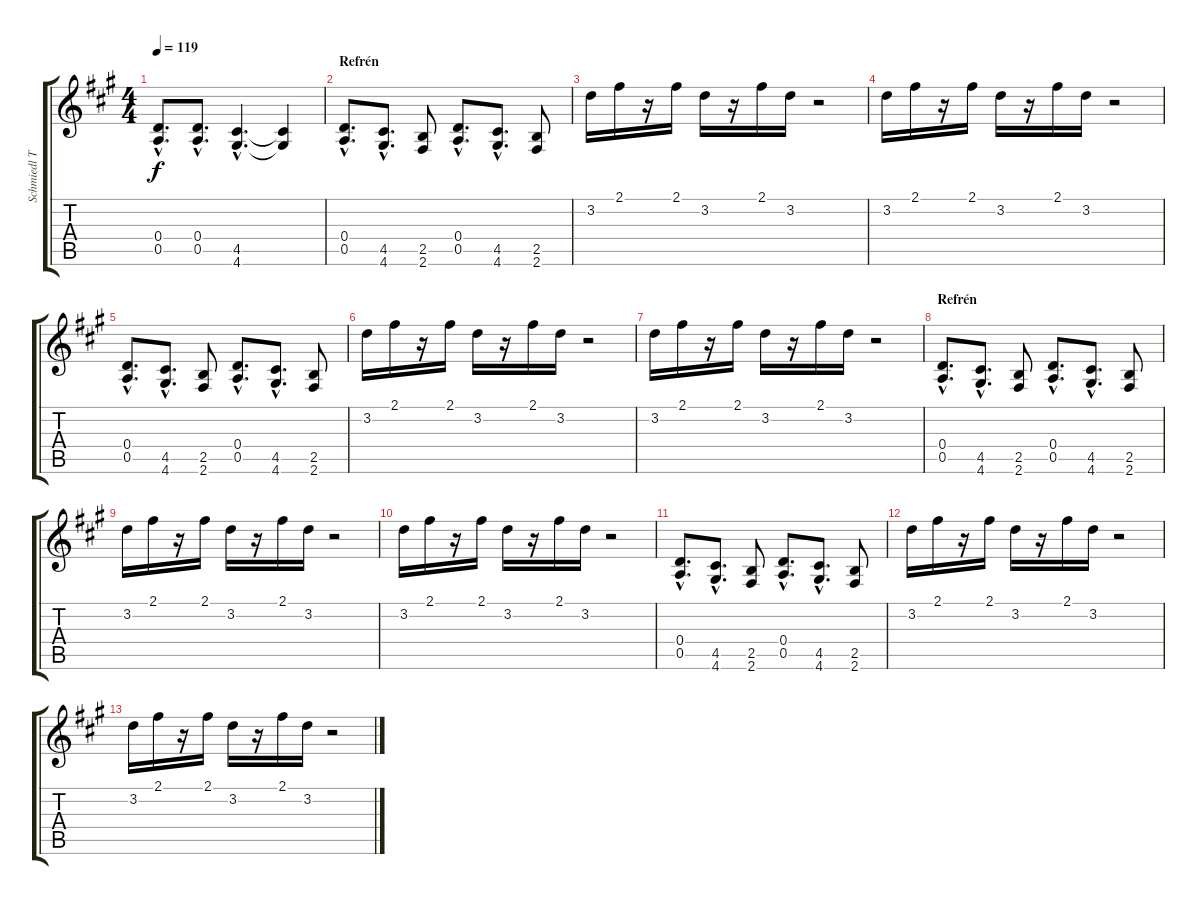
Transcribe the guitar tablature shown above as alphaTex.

\track ("Schmiedl Tamás" "Schmiedl T") {instrument distortionguitar}
\staff {score tabs}
\tuning (E4 B3 G3 D3 A2 E2) {hide}
\ts (4 4)
\tempo 119
\clef g2
\ks f#minor
(0.4{hac} 0.5{hac}).8{d dy f} (0.4{hac} 0.5{hac}).8{d} (4.5{hac} 4.6{hac}).4{d} (4.5{t} 4.6{t}).4 |
\section ("" "Refrén")
(0.4{hac} 0.5{hac}).8{d} (4.5{hac} 4.6{hac}).8{d} (2.5 2.6).8 (0.4{hac} 0.5{hac}).8{d} (4.5{hac} 4.6{hac}).8{d} (2.5 2.6).8 |
3.2.16 2.1.16 r.16 2.1.16 3.2.16 r.16 2.1.16 3.2.16 r.2 |
3.2.16 2.1.16 r.16 2.1.16 3.2.16 r.16 2.1.16 3.2.16 r.2 |
(0.4{hac} 0.5{hac}).8{d} (4.5{hac} 4.6{hac}).8{d} (2.5 2.6).8 (0.4{hac} 0.5{hac}).8{d} (4.5{hac} 4.6{hac}).8{d} (2.5 2.6).8 |
3.2.16 2.1.16 r.16 2.1.16 3.2.16 r.16 2.1.16 3.2.16 r.2 |
3.2.16 2.1.16 r.16 2.1.16 3.2.16 r.16 2.1.16 3.2.16 r.2 |
\section ("" "Refrén")
(0.4{hac} 0.5{hac}).8{d} (4.5{hac} 4.6{hac}).8{d} (2.5 2.6).8 (0.4{hac} 0.5{hac}).8{d} (4.5{hac} 4.6{hac}).8{d} (2.5 2.6).8 |
3.2.16 2.1.16 r.16 2.1.16 3.2.16 r.16 2.1.16 3.2.16 r.2 |
3.2.16 2.1.16 r.16 2.1.16 3.2.16 r.16 2.1.16 3.2.16 r.2 |
(0.4{hac} 0.5{hac}).8{d} (4.5{hac} 4.6{hac}).8{d} (2.5 2.6).8 (0.4{hac} 0.5{hac}).8{d} (4.5{hac} 4.6{hac}).8{d} (2.5 2.6).8 |
3.2.16 2.1.16 r.16 2.1.16 3.2.16 r.16 2.1.16 3.2.16 r.2 |
3.2.16 2.1.16 r.16 2.1.16 3.2.16 r.16 2.1.16 3.2.16 r.2
